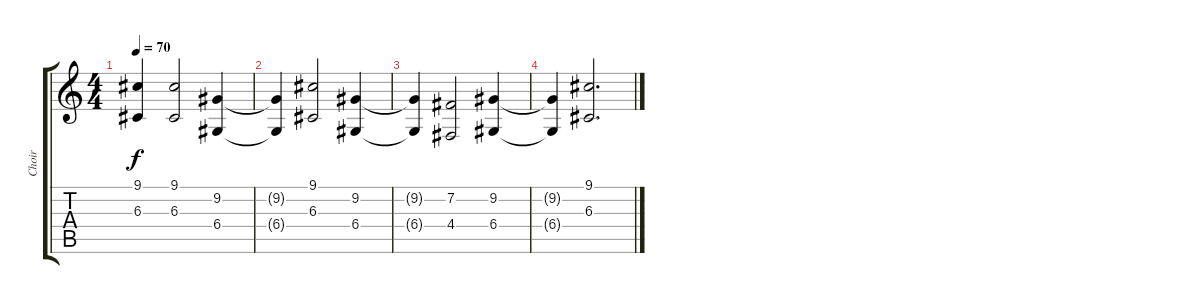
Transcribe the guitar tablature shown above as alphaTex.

\track ("Choir" "Choir") {instrument choiraahs}
\staff {score tabs}
\tuning (E4 B3 G3 D3 A2 E2) {hide}
\ts (4 4)
\tempo 70
\clef g2
\ks c
(9.1 6.3).4{dy f volume 0} (9.1 6.3).2 (9.2 6.4).4 |
(9.2{t} 6.4{t}).4 (9.1 6.3).2 (9.2 6.4).4 |
(9.2{t} 6.4{t}).4 (7.2 4.4).2 (9.2 6.4).4 |
(9.2{t} 6.4{t}).4 (9.1 6.3).2{d}
